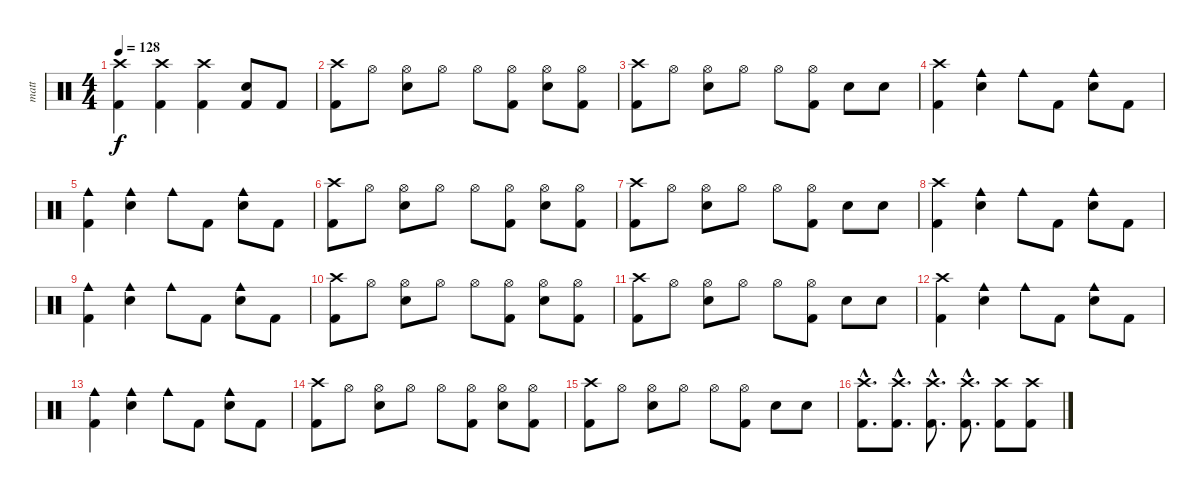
\track ("matt" "matt") {instrument percussion}
\staff {score}
\articulation defaults
\ts (4 4)
\tempo 128
\clef neutral
\ks c
("Crash high (hit)" "Kick (hit) 2").4{dy f} ("Crash high (hit)" "Kick (hit) 2").4 ("Crash high (hit)" "Kick (hit) 2").4 ("Electric Snare (hit)" "Kick (hit) 2").8 "Kick (hit) 2".8 |
("Crash high (hit)" "Kick (hit) 2").8 "Hi-Hat (open)".8 ("Hi-Hat (open)" "Electric Snare (hit)").8 "Hi-Hat (open)".8 "Hi-Hat (open)".8 ("Hi-Hat (open)" "Kick (hit) 2").8 ("Hi-Hat (open)" "Electric Snare (hit)").8 ("Hi-Hat (open)" "Kick (hit) 2").8 |
("Crash high (hit)" "Kick (hit) 2").8 "Hi-Hat (open)".8 ("Hi-Hat (open)" "Electric Snare (hit)").8 "Hi-Hat (open)".8 "Hi-Hat (open)".8 ("Hi-Hat (open)" "Kick (hit) 2").8 "Electric Snare (hit)".8 "Electric Snare (hit)".8 |
("Crash high (hit)" "Kick (hit) 2").4 ("Cowbell medium (hit)" "Electric Snare (hit)").4 "Cowbell medium (hit)".8 "Kick (hit) 2".8 ("Cowbell medium (hit)" "Electric Snare (hit)").8 "Kick (hit) 2".8 |
("Cowbell medium (hit)" "Kick (hit) 2").4 ("Cowbell medium (hit)" "Electric Snare (hit)").4 "Cowbell medium (hit)".8 "Kick (hit) 2".8 ("Cowbell medium (hit)" "Electric Snare (hit)").8 "Kick (hit) 2".8 |
("Crash high (hit)" "Kick (hit) 2").8 "Hi-Hat (open)".8 ("Hi-Hat (open)" "Electric Snare (hit)").8 "Hi-Hat (open)".8 "Hi-Hat (open)".8 ("Hi-Hat (open)" "Kick (hit) 2").8 ("Hi-Hat (open)" "Electric Snare (hit)").8 ("Hi-Hat (open)" "Kick (hit) 2").8 |
("Crash high (hit)" "Kick (hit) 2").8 "Hi-Hat (open)".8 ("Hi-Hat (open)" "Electric Snare (hit)").8 "Hi-Hat (open)".8 "Hi-Hat (open)".8 ("Hi-Hat (open)" "Kick (hit) 2").8 "Electric Snare (hit)".8 "Electric Snare (hit)".8 |
("Crash high (hit)" "Kick (hit) 2").4 ("Cowbell medium (hit)" "Electric Snare (hit)").4 "Cowbell medium (hit)".8 "Kick (hit) 2".8 ("Cowbell medium (hit)" "Electric Snare (hit)").8 "Kick (hit) 2".8 |
("Cowbell medium (hit)" "Kick (hit) 2").4 ("Cowbell medium (hit)" "Electric Snare (hit)").4 "Cowbell medium (hit)".8 "Kick (hit) 2".8 ("Cowbell medium (hit)" "Electric Snare (hit)").8 "Kick (hit) 2".8 |
("Crash high (hit)" "Kick (hit) 2").8 "Hi-Hat (open)".8 ("Hi-Hat (open)" "Electric Snare (hit)").8 "Hi-Hat (open)".8 "Hi-Hat (open)".8 ("Hi-Hat (open)" "Kick (hit) 2").8 ("Hi-Hat (open)" "Electric Snare (hit)").8 ("Hi-Hat (open)" "Kick (hit) 2").8 |
("Crash high (hit)" "Kick (hit) 2").8 "Hi-Hat (open)".8 ("Hi-Hat (open)" "Electric Snare (hit)").8 "Hi-Hat (open)".8 "Hi-Hat (open)".8 ("Hi-Hat (open)" "Kick (hit) 2").8 "Electric Snare (hit)".8 "Electric Snare (hit)".8 |
("Crash high (hit)" "Kick (hit) 2").4 ("Cowbell medium (hit)" "Electric Snare (hit)").4 "Cowbell medium (hit)".8 "Kick (hit) 2".8 ("Cowbell medium (hit)" "Electric Snare (hit)").8 "Kick (hit) 2".8 |
("Cowbell medium (hit)" "Kick (hit) 2").4 ("Cowbell medium (hit)" "Electric Snare (hit)").4 "Cowbell medium (hit)".8 "Kick (hit) 2".8 ("Cowbell medium (hit)" "Electric Snare (hit)").8 "Kick (hit) 2".8 |
("Crash high (hit)" "Kick (hit) 2").8 "Hi-Hat (open)".8 ("Hi-Hat (open)" "Electric Snare (hit)").8 "Hi-Hat (open)".8 "Hi-Hat (open)".8 ("Hi-Hat (open)" "Kick (hit) 2").8 ("Hi-Hat (open)" "Electric Snare (hit)").8 ("Hi-Hat (open)" "Kick (hit) 2").8 |
("Crash high (hit)" "Kick (hit) 2").8 "Hi-Hat (open)".8 ("Hi-Hat (open)" "Electric Snare (hit)").8 "Hi-Hat (open)".8 "Hi-Hat (open)".8 ("Hi-Hat (open)" "Kick (hit) 2").8 "Electric Snare (hit)".8 "Electric Snare (hit)".8 |
("Crash high (hit)"{hac} "Kick (hit) 2"{hac}).8{d} ("Crash high (hit)"{hac} "Kick (hit) 2"{hac}).8{d} ("Crash high (hit)"{hac} "Kick (hit) 2"{hac}).8{d} ("Crash high (hit)"{hac} "Kick (hit) 2"{hac}).8{d} ("Crash high (hit)" "Kick (hit) 2").8 ("Crash high (hit)" "Kick (hit) 2").8
